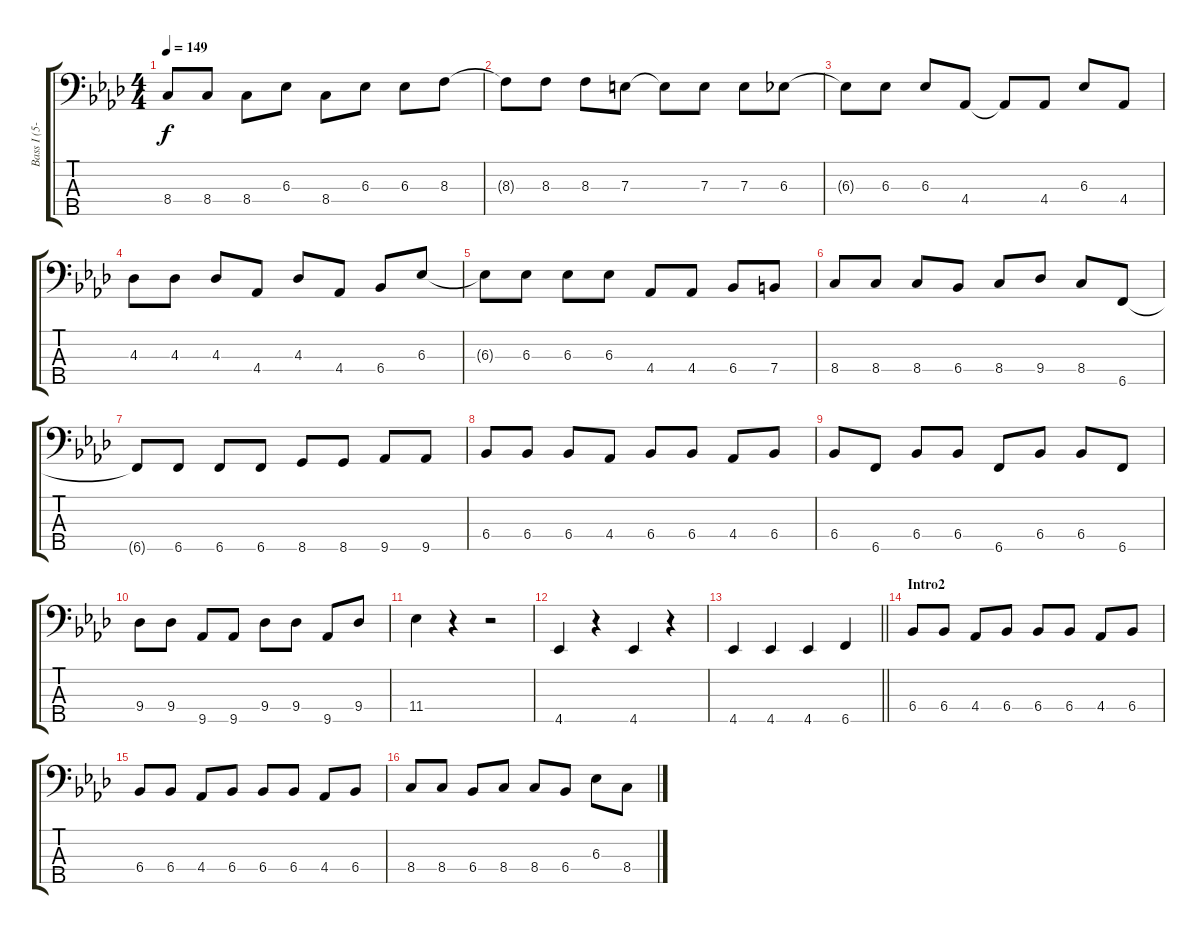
\track ("Bass I (5-Strings)" "Bass I (5-") {instrument electricbassfinger}
\staff {score tabs}
\tuning (G2 D2 A1 E1 B0) {hide}
\ts (4 4)
\tempo 149
\clef f4
\ks ab
8.4.8{dy f} 8.4.8 8.4.8 6.3.8 8.4.8 6.3.8 6.3.8 8.3.8 |
8.3{t}.8 8.3.8 8.3.8 7.3.8 7.3{t}.8 7.3.8 7.3.8 6.3.8 |
6.3{t}.8 6.3.8 6.3.8 4.4.8 4.4{t}.8 4.4.8 6.3.8 4.4.8 |
4.3.8 4.3.8 4.3.8 4.4.8 4.3.8 4.4.8 6.4.8 6.3.8 |
6.3{t}.8 6.3.8 6.3.8 6.3.8 4.4.8 4.4.8 6.4.8 7.4.8 |
8.4.8 8.4.8 8.4.8 6.4.8 8.4.8 9.4.8 8.4.8 6.5.8 |
6.5{t}.8 6.5.8 6.5.8 6.5.8 8.5.8 8.5.8 9.5.8 9.5.8 |
6.4.8 6.4.8 6.4.8 4.4.8 6.4.8 6.4.8 4.4.8 6.4.8 |
6.4.8 6.5.8 6.4.8 6.4.8 6.5.8 6.4.8 6.4.8 6.5.8 |
9.4.8 9.4.8 9.5.8 9.5.8 9.4.8 9.4.8 9.5.8 9.4.8 |
11.4.4 r.4 r.2 |
4.5.4 r.4 4.5.4 r.4 |
\barLineRight lightlight
4.5.4 4.5.4 4.5.4 6.5.4 |
\section ("" "Intro2")
6.4.8 6.4.8 4.4.8 6.4.8 6.4.8 6.4.8 4.4.8 6.4.8 |
6.4.8 6.4.8 4.4.8 6.4.8 6.4.8 6.4.8 4.4.8 6.4.8 |
8.4.8 8.4.8 6.4.8 8.4.8 8.4.8 6.4.8 6.3.8 8.4.8
